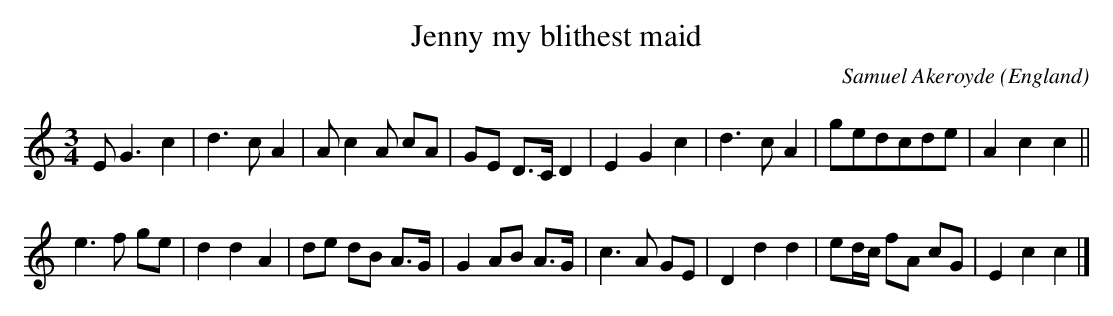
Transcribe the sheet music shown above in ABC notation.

X:1
T:Jenny my blithest maid
C:Samuel Akeroyde
M:3/4
O:England
K:C
EG3 c2| d3c A2| Ac2A cA| GE D>C D2|\
E2G2 c2| d3c A2| gedcde| A2c2 c2||
e3f ge| d2d2 A2| de dB A>G| G2AB A>G|\
c3A GE| D2d2 d2| ed/c/ fA cG| E2c2 c2|]
